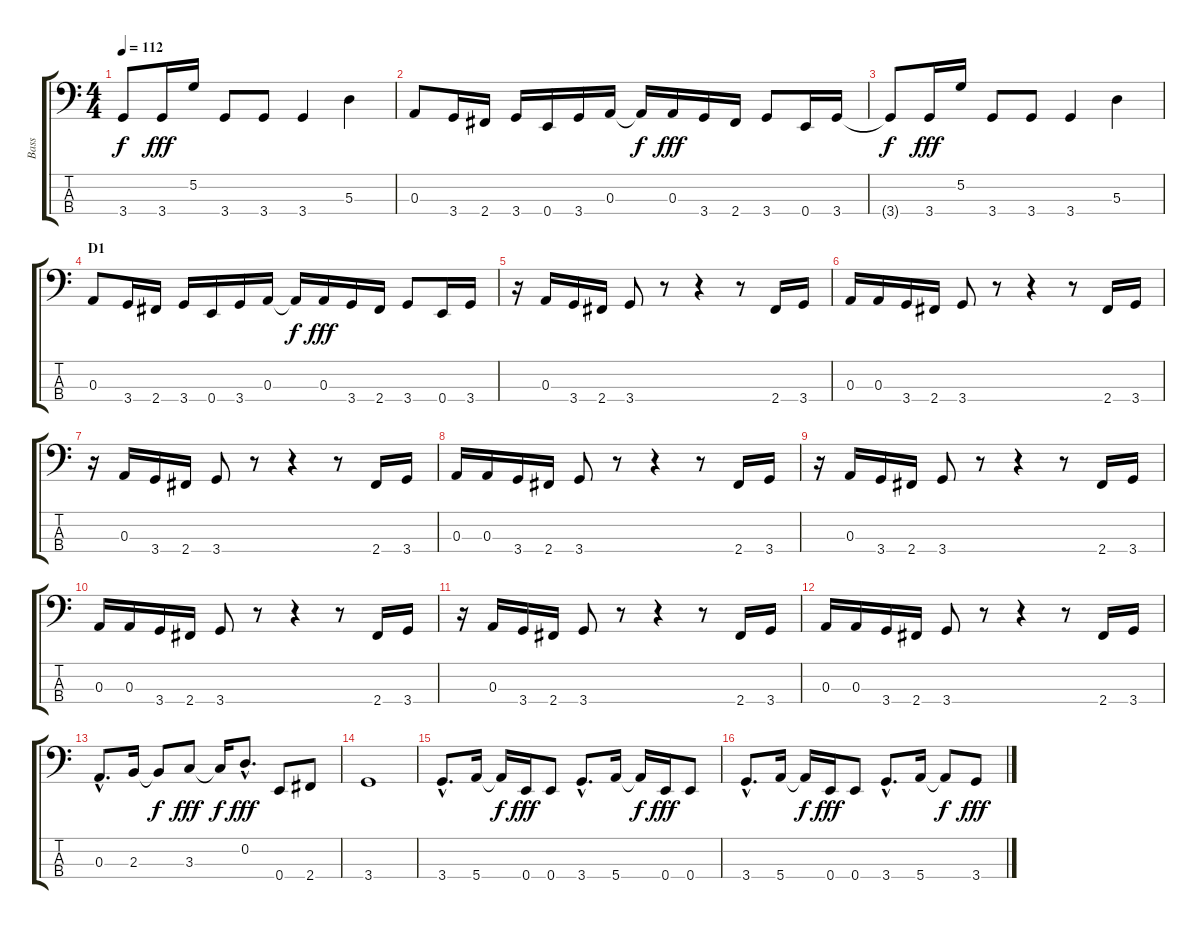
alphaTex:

\track ("Bass" "Bass") {instrument electricbassfinger}
\staff {score tabs}
\tuning (G2 D2 A1 E1) {hide}
\ts (4 4)
\tempo 112
\clef f4
\ks c
3.4{t}.8{dy f} 3.4.16{dy fff} 5.2.16 3.4.8 3.4.8 3.4.4 5.3.4 |
0.3.8 3.4.16 2.4.16 3.4.16 0.4.16 3.4.16 0.3.16 0.3{t}.16{dy f} 0.3.16{dy fff} 3.4.16 2.4.16 3.4.8 0.4.16 3.4.16 |
3.4{t}.8{dy f} 3.4.16{dy fff} 5.2.16 3.4.8 3.4.8 3.4.4 5.3.4 |
\section ("" "D1")
0.3.8 3.4.16 2.4.16 3.4.16 0.4.16 3.4.16 0.3.16 0.3{t}.16{dy f} 0.3.16{dy fff} 3.4.16 2.4.16 3.4.8 0.4.16 3.4.16 |
r.16 0.3.16 3.4.16 2.4.16 3.4.8 r.8 r.4 r.8 2.4.16 3.4.16 |
0.3.16 0.3.16 3.4.16 2.4.16 3.4.8 r.8 r.4 r.8 2.4.16 3.4.16 |
r.16 0.3.16 3.4.16 2.4.16 3.4.8 r.8 r.4 r.8 2.4.16 3.4.16 |
0.3.16 0.3.16 3.4.16 2.4.16 3.4.8 r.8 r.4 r.8 2.4.16 3.4.16 |
r.16 0.3.16 3.4.16 2.4.16 3.4.8 r.8 r.4 r.8 2.4.16 3.4.16 |
0.3.16 0.3.16 3.4.16 2.4.16 3.4.8 r.8 r.4 r.8 2.4.16 3.4.16 |
r.16 0.3.16 3.4.16 2.4.16 3.4.8 r.8 r.4 r.8 2.4.16 3.4.16 |
0.3.16 0.3.16 3.4.16 2.4.16 3.4.8 r.8 r.4 r.8 2.4.16 3.4.16 |
0.3{hac}.8{d} 2.3.16 2.3{t}.8{dy f} 3.3.8{dy fff} 3.3{t}.16{dy f} 0.2{hac}.8{d dy fff} 0.4.8 2.4.8 |
3.4.1 |
3.4{hac}.8{d} 5.4.16 5.4{t}.16{dy f} 0.4.16{dy fff} 0.4.8 3.4{hac}.8{d} 5.4.16 5.4{t}.16{dy f} 0.4.16{dy fff} 0.4.8 |
3.4{hac}.8{d} 5.4.16 5.4{t}.16{dy f} 0.4.16{dy fff} 0.4.8 3.4{hac}.8{d} 5.4.16 5.4{t}.8{dy f} 3.4.8{dy fff}
